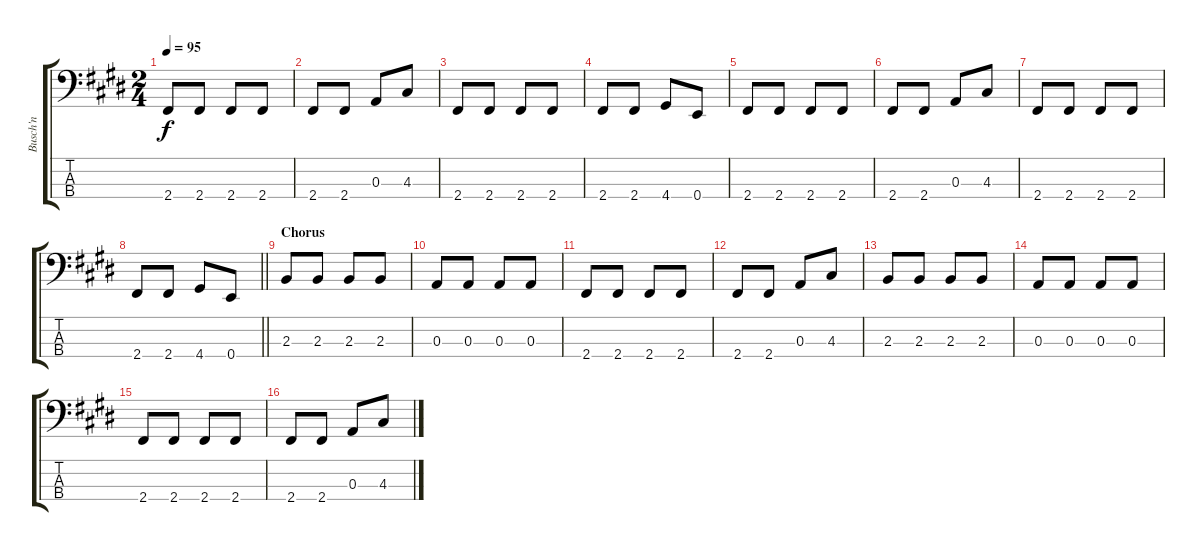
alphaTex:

\track ("Busch'n" "Busch'n") {instrument overdrivenguitar}
\staff {score tabs}
\tuning (G2 D2 A1 E1) {hide}
\ts (2 4)
\tempo 95
\clef f4
\ks e
2.4.8{dy f} 2.4.8 2.4.8 2.4.8 |
2.4.8 2.4.8 0.3.8 4.3.8 |
2.4.8 2.4.8 2.4.8 2.4.8 |
2.4.8 2.4.8 4.4.8 0.4.8 |
2.4.8 2.4.8 2.4.8 2.4.8 |
2.4.8 2.4.8 0.3.8 4.3.8 |
2.4.8 2.4.8 2.4.8 2.4.8 |
\barLineRight lightlight
2.4.8 2.4.8 4.4.8 0.4.8 |
\section ("" "Chorus")
2.3.8 2.3.8 2.3.8 2.3.8 |
0.3.8 0.3.8 0.3.8 0.3.8 |
2.4.8 2.4.8 2.4.8 2.4.8 |
2.4.8 2.4.8 0.3.8 4.3.8 |
2.3.8 2.3.8 2.3.8 2.3.8 |
0.3.8 0.3.8 0.3.8 0.3.8 |
2.4.8 2.4.8 2.4.8 2.4.8 |
2.4.8 2.4.8 0.3.8 4.3.8
